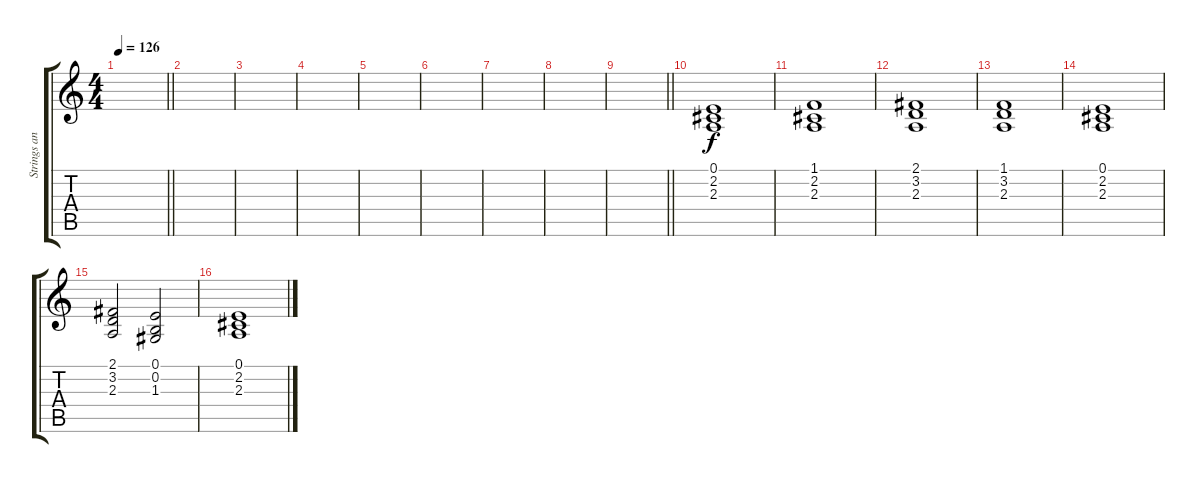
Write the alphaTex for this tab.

\track ("Strings and Piano" "Strings an") {instrument stringensemble1}
\staff {score tabs}
\tuning (E4 B3 G3 D3 A2 E2) {hide}
\ts (4 4)
\tempo 126
\clef g2
\barLineRight lightlight
\ks c
|
\section ("" "")
|
|
|
|
|
|
|
\barLineRight lightlight
|
\section ("" "")
(0.1 2.2 2.3).1 |
(1.1 2.2 2.3).1 |
(2.1 3.2 2.3).1 |
(1.1 3.2 2.3).1 |
(0.1 2.2 2.3).1 |
(2.1 3.2 2.3).2 (0.1 0.2 1.3).2 |
(0.1 2.2 2.3).1
